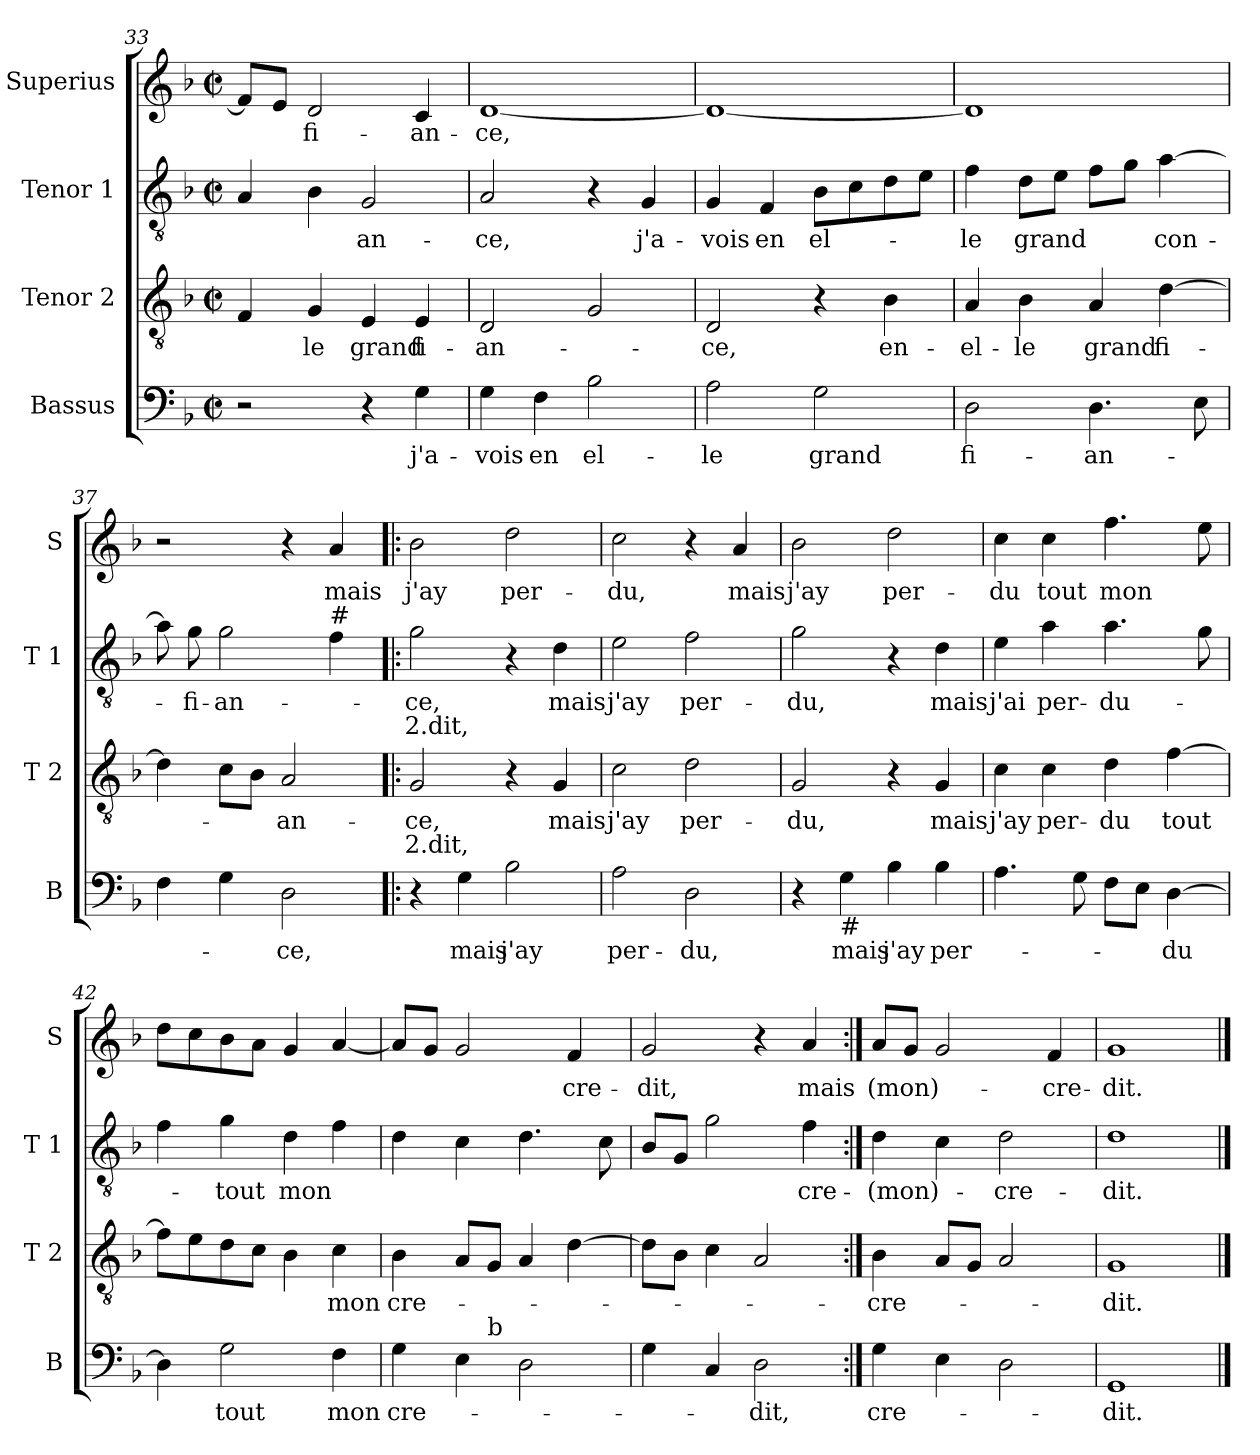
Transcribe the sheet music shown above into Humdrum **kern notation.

**kern	**text	**kern	**text	**text	**kern	**text	**text	**kern	**text
*part4	*part4	*part3	*part3	*part3	*part2	*part2	*part2	*part1	*part1
*staff4	*staff4	*staff3	*staff3	*staff3	*staff2	*staff2	*staff2	*staff1	*staff1
*I"Bassus	*	*I"Tenor 2	*	*	*I"Tenor 1	*	*	*I"Superius	*
*I'B	*	*I'T 2	*	*	*I'T 1	*	*	*I'S	*
*clefF4	*	*clefGv2	*	*	*clefGv2	*	*	*clefG2	*
*k[b-]	*	*k[b-]	*	*	*k[b-]	*	*	*k[b-]	*
*F:	*	*F:	*	*	*F:	*	*	*F:	*
*M2/2	*	*M2/2	*	*	*M2/2	*	*	*M2/2	*
*met(c|)	*	*met(c|)	*	*	*met(c|)	*	*	*met(c|)	*
=33	=33	=33	=33	=33	=33	=33	=33	=33	=33
2r	.	4F/	.	.	4A/	.	.	8f/L]	.
.	.	.	.	.	.	.	.	8e/J	.
.	.	4G/	-le	.	4B-\	.	.	2d/	fi-
4r	.	4E/	grand	.	2G/	-an-	.	.	.
4G\	j'a-	4E/	fi-	.	.	.	.	4c/	-an-
=34	=34	=34	=34	=34	=34	=34	=34	=34	=34
4G\	-vois	2D/	-an-	.	2A/	-ce,	.	[1d	-ce,
4F\	en	.	.	.	.	.	.	.	.
2B-\	el-	2G/	.	.	4r	.	.	.	.
.	.	.	.	.	4G/	j'a-	.	.	.
=35	=35	=35	=35	=35	=35	=35	=35	=35	=35
2A\	-le	2D/	-ce,	.	4G/	-vois	.	1d_	.
.	.	.	.	.	4F/	en	.	.	.
2G\	grand	4r	.	.	8B-\L	el-	.	.	.
.	.	.	.	.	8c\	.	.	.	.
.	.	4B-\	en-	.	8d\	.	.	.	.
.	.	.	.	.	8e\J	.	.	.	.
!!LO:LB:g=z
=36	=36	=36	=36	=36	=36	=36	=36	=36	=36
2D\	fi-	4A/	-el-	.	4f\	-le	.	1d]	.
.	.	4B-\	-le	.	8d\L	grand	.	.	.
.	.	.	.	.	8e\J	.	.	.	.
4.D\	-an-	4A/	grand	.	8f\L	.	.	.	.
.	.	.	.	.	8g\J	.	.	.	.
.	.	[4d\	fi-	.	[4a\	con-	.	.	.
8E\	.	.	.	.	.	.	.	.	.
=37	=37	=37	=37	=37	=37	=37	=37	=37	=37
4F\	.	4d\]	.	.	8a\]	.	.	2r	.
.	.	.	.	.	8g\	-fi-	.	.	.
4G\	.	8c\L	.	.	2g\	-an-	.	.	.
.	.	8B-\J	.	.	.	.	.	.	.
2D\	-ce,	2A/	-an-	.	.	.	.	4r	.
!	!	!	!	!	!LO:TX:a:t=#	!	!	!	!
.	.	.	.	.	4f\	.	.	4a/	mais
=38!|:	=38!|:	=38!|:	=38!|:	=38!|:	=38!|:	=38!|:	=38!|:	=38!|:	=38!|:
4r	.	2G/	-ce,	2.dit,	2g\	-ce,	2.dit,	2b-\	j'ay
4G\	mais	.	.	.	.	.	.	.	.
2B-\	j'ay	4r	.	.	4r	.	.	2dd\	per-
.	.	4G/	mais	.	4d\	mais	.	.	.
=39	=39	=39	=39	=39	=39	=39	=39	=39	=39
2A\	per-	2c\	j'ay	.	2e\	j'ay	.	2cc\	-du,
2D\	-du,	2d\	per-	.	2f\	per-	.	4r	.
.	.	.	.	.	.	.	.	4a/	mais
=40	=40	=40	=40	=40	=40	=40	=40	=40	=40
4r	.	2G/	-du,	.	2g\	-du,	.	2b-\	j'ay
!LO:TX:b:t=#	!	!	!	!	!	!	!	!	!
4G\	mais	.	.	.	.	.	.	.	.
4B-\	j'ay	4r	.	.	4r	.	.	2dd\	per-
4B-\	per-	4G/	mais	.	4d\	mais	.	.	.
!!LO:LB:g=z
=41	=41	=41	=41	=41	=41	=41	=41	=41	=41
4.A\	.	4c\	j'ay	.	4e\	j'ai	.	4cc\	-du
.	.	4c\	per-	.	4a\	per-	.	4cc\	tout
8G\	.	.	.	.	.	.	.	.	.
8F\L	.	4d\	-du	.	4.a\	-du-	.	4.ff\	mon
8E\J	.	.	.	.	.	.	.	.	.
[4D\	-du	[4f\	tout	.	.	.	.	.	.
.	.	.	.	.	8g\	.	.	8ee\	.
=42	=42	=42	=42	=42	=42	=42	=42	=42	=42
4D\]	.	8f\L]	.	.	4f\	.	.	8dd\L	.
.	.	8e\	.	.	.	.	.	8cc\	.
2G\	tout	8d\	.	.	4g\	-tout	.	8b-\	.
.	.	8c\J	.	.	.	.	.	8a\J	.
.	.	4B-\	.	.	4d\	mon	.	4g/	.
4F\	mon	4c\	mon	.	4f\	.	.	[4a/	.
=43	=43	=43	=43	=43	=43	=43	=43	=43	=43
*^	*	*	*	*	*	*	*	*	*
4G\	4.ryy	cre-	4B-\	cre-	.	4d\	.	.	8a/L]	.
.	.	.	.	.	.	.	.	.	8g/J	.
4E\	.	.	8A/L	.	.	4c\	.	.	2g/	.
!	!LO:TX:a:t=b	!	!	!	!	!	!	!	!	!
.	2ryy	.	8G/J	.	.	.	.	.	.	.
2D\	.	.	4A/	.	.	4.d\	.	.	.	.
.	.	.	[4d\	.	.	.	.	.	4f/	cre-
.	8ryy	.	.	.	.	8c\	.	.	.	.
*v	*v	*	*	*	*	*	*	*	*	*
=44	=44	=44	=44	=44	=44	=44	=44	=44	=44
4G\	.	8d\L]	.	.	8B-/L	.	.	2g/	-dit,
.	.	8B-\J	.	.	8G/J	.	.	.	.
4C/	.	4c\	.	.	2g\	.	.	.	.
2D\	-dit,	2A/	.	.	.	.	.	4r	.
.	.	.	.	.	4f\	cre-	.	4a/	mais
=45:|!	=45:|!	=45:|!	=45:|!	=45:|!	=45:|!	=45:|!	=45:|!	=45:|!	=45:|!
4G\	cre-	4B-\	-cre-	.	4d\	-(mon)-	.	8a/L	(mon)-
.	.	.	.	.	.	.	.	8g/J	.
4E\	.	8A/L	.	.	4c\	.	.	2g/	.
.	.	8G/J	.	.	.	.	.	.	.
2D\	.	2A/	.	.	2d\	-cre-	.	.	.
.	.	.	.	.	.	.	.	4f/	-cre-
=46	=46	=46	=46	=46	=46	=46	=46	=46	=46
1GG	-dit.	1G	-dit.	.	1d	-dit.	.	1g	-dit.
==	==	==	==	==	==	==	==	==	==
*-	*-	*-	*-	*-	*-	*-	*-	*-	*-
